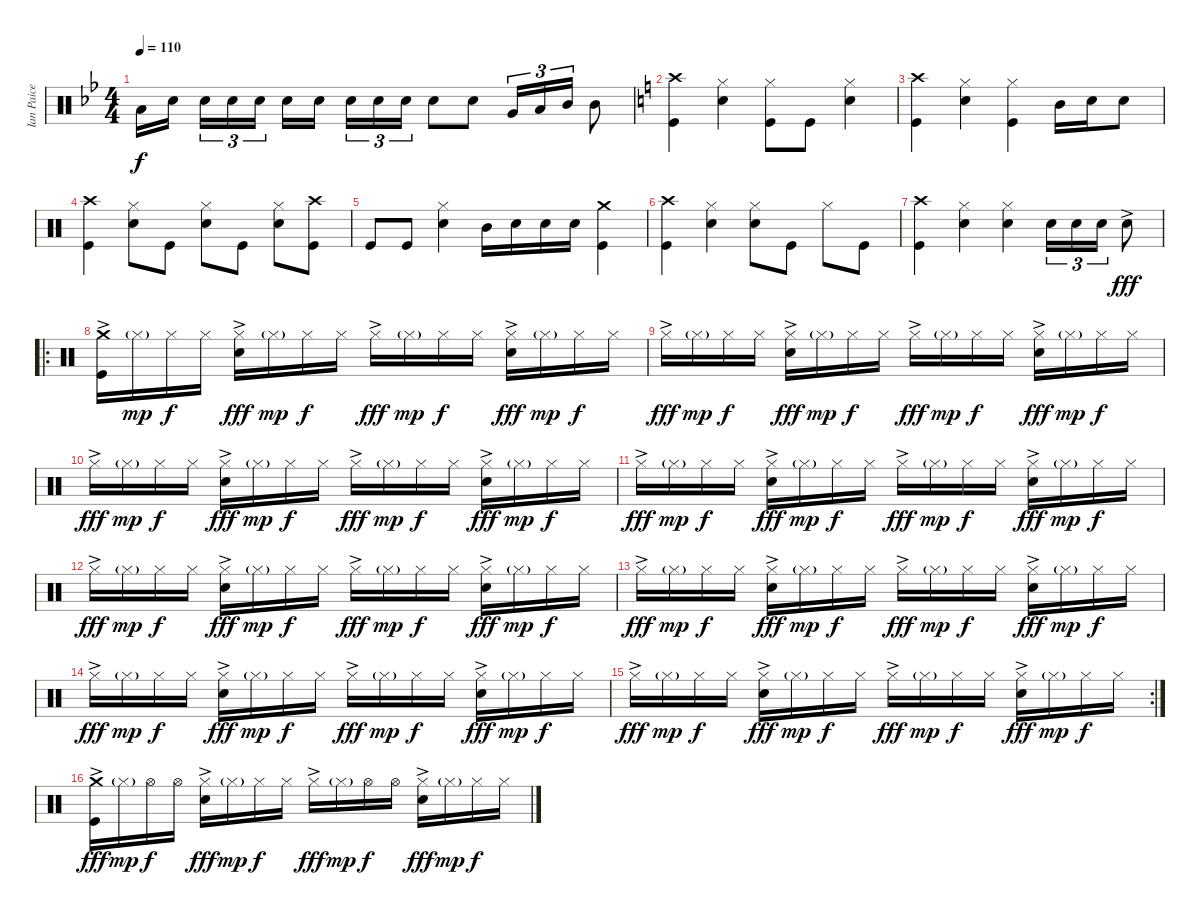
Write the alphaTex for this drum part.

\track ("Ian Paice" "Ian Paice") {instrument percussion}
\staff {score}
\articulation defaults
\ts (4 4)
\tempo 110
\clef neutral
\ks bb "Low Tom (hit)".16{dy f} "Electric Snare (hit)".16 "Electric Snare (hit)".16{tu (3 2)} "Electric Snare (hit)".16{tu (3 2)} "Electric Snare (hit)".16{tu (3 2)} "Electric Snare (hit)".16 "Electric Snare (hit)".16 "Electric Snare (hit)".16{tu (3 2)} "Electric Snare (hit)".16{tu (3 2)} "Electric Snare (hit)".16{tu (3 2)} "Electric Snare (hit)".8 "Electric Snare (hit)".8 "Very Low Tom (hit)".16{tu (3 2)} "Low Tom (hit)".16{tu (3 2)} "Mid Tom (hit)".16{tu (3 2)} "Mid Tom (hit)".8
|
\ks c
("Crash high (hit)" "Kick (hit)").4 ("Hi-Hat (closed)" "Electric Snare (hit)").4 ("Hi-Hat (closed)" "Kick (hit)").8 "Kick (hit)".8 ("Hi-Hat (closed)" "Electric Snare (hit)").4 |
("Crash high (hit)" "Kick (hit)").4 ("Hi-Hat (closed)" "Electric Snare (hit)").4 ("Hi-Hat (closed)" "Kick (hit)").4 "Mid Tom (hit)".16 "Electric Snare (hit)".16 "Electric Snare (hit)".8 |
("Crash high (hit)" "Kick (hit)").4 ("Hi-Hat (closed)" "Electric Snare (hit)").8 "Kick (hit)".8 ("Hi-Hat (closed)" "Electric Snare (hit)").8 "Kick (hit)".8 ("Hi-Hat (closed)" "Electric Snare (hit)").8 ("Crash high (hit)" "Kick (hit)").8 |
"Kick (hit)".8 "Kick (hit)".8 ("Hi-Hat (closed)" "Snare (hit) 2").4 "Mid Tom (hit)".16 "Electric Snare (hit)".16 "Electric Snare (hit)".16 "Electric Snare (hit)".16 ("Crash medium (hit)" "Kick (hit)").4 |
("Crash high (hit)" "Kick (hit)").4 ("Hi-Hat (closed)" "Electric Snare (hit)").4 ("Hi-Hat (closed)" "Electric Snare (hit)").8 "Kick (hit)".8 "Hi-Hat (closed)".8 "Kick (hit)".8 |
("Crash high (hit)" "Kick (hit)").4 ("Hi-Hat (closed)" "Electric Snare (hit)").4 ("Hi-Hat (closed)" "Electric Snare (hit)").4 "Electric Snare (hit)".16{tu (3 2)} "Electric Snare (hit)".16{tu (3 2)} "Electric Snare (hit)".16{tu (3 2)} "Electric Snare (hit)"{ac}.8{dy fff} |
\ro
("Crash medium (hit)"{ac} "Kick (hit)").16 "Hi-Hat (closed)"{g}.16{dy mp} "Hi-Hat (closed)".16{dy f} "Hi-Hat (closed)".16 ("Hi-Hat (closed)"{ac} "Electric Snare (hit)").16{dy fff} "Hi-Hat (closed)"{g}.16{dy mp} "Hi-Hat (closed)".16{dy f} "Hi-Hat (closed)".16 "Hi-Hat (closed)"{ac}.16{dy fff} "Hi-Hat (closed)"{g}.16{dy mp} "Hi-Hat (closed)".16{dy f} "Hi-Hat (closed)".16 ("Hi-Hat (closed)"{ac} "Electric Snare (hit)").16{dy fff} "Hi-Hat (closed)"{g}.16{dy mp} "Hi-Hat (closed)".16{dy f} "Hi-Hat (closed)".16 |
"Hi-Hat (closed)"{ac}.16{dy fff} "Hi-Hat (closed)"{g}.16{dy mp} "Hi-Hat (closed)".16{dy f} "Hi-Hat (closed)".16 ("Hi-Hat (closed)"{ac} "Electric Snare (hit)").16{dy fff} "Hi-Hat (closed)"{g}.16{dy mp} "Hi-Hat (closed)".16{dy f} "Hi-Hat (closed)".16 "Hi-Hat (closed)"{ac}.16{dy fff} "Hi-Hat (closed)"{g}.16{dy mp} "Hi-Hat (closed)".16{dy f} "Hi-Hat (closed)".16 ("Hi-Hat (closed)"{ac} "Electric Snare (hit)").16{dy fff} "Hi-Hat (closed)"{g}.16{dy mp} "Hi-Hat (closed)".16{dy f} "Hi-Hat (closed)".16 |
"Hi-Hat (closed)"{ac}.16{dy fff} "Hi-Hat (closed)"{g}.16{dy mp} "Hi-Hat (closed)".16{dy f} "Hi-Hat (closed)".16 ("Hi-Hat (closed)"{ac} "Electric Snare (hit)").16{dy fff} "Hi-Hat (closed)"{g}.16{dy mp} "Hi-Hat (closed)".16{dy f} "Hi-Hat (closed)".16 "Hi-Hat (closed)"{ac}.16{dy fff} "Hi-Hat (closed)"{g}.16{dy mp} "Hi-Hat (closed)".16{dy f} "Hi-Hat (closed)".16 ("Hi-Hat (closed)"{ac} "Electric Snare (hit)").16{dy fff} "Hi-Hat (closed)"{g}.16{dy mp} "Hi-Hat (closed)".16{dy f} "Hi-Hat (closed)".16 |
"Hi-Hat (closed)"{ac}.16{dy fff} "Hi-Hat (closed)"{g}.16{dy mp} "Hi-Hat (closed)".16{dy f} "Hi-Hat (closed)".16 ("Hi-Hat (closed)"{ac} "Electric Snare (hit)").16{dy fff} "Hi-Hat (closed)"{g}.16{dy mp} "Hi-Hat (closed)".16{dy f} "Hi-Hat (closed)".16 "Hi-Hat (closed)"{ac}.16{dy fff} "Hi-Hat (closed)"{g}.16{dy mp} "Hi-Hat (closed)".16{dy f} "Hi-Hat (closed)".16 ("Hi-Hat (closed)"{ac} "Electric Snare (hit)").16{dy fff} "Hi-Hat (closed)"{g}.16{dy mp} "Hi-Hat (closed)".16{dy f} "Hi-Hat (closed)".16 |
"Hi-Hat (closed)"{ac}.16{dy fff} "Hi-Hat (closed)"{g}.16{dy mp} "Hi-Hat (closed)".16{dy f} "Hi-Hat (closed)".16 ("Hi-Hat (closed)"{ac} "Electric Snare (hit)").16{dy fff} "Hi-Hat (closed)"{g}.16{dy mp} "Hi-Hat (closed)".16{dy f} "Hi-Hat (closed)".16 "Hi-Hat (closed)"{ac}.16{dy fff} "Hi-Hat (closed)"{g}.16{dy mp} "Hi-Hat (closed)".16{dy f} "Hi-Hat (closed)".16 ("Hi-Hat (closed)"{ac} "Electric Snare (hit)").16{dy fff} "Hi-Hat (closed)"{g}.16{dy mp} "Hi-Hat (closed)".16{dy f} "Hi-Hat (closed)".16 |
"Hi-Hat (closed)"{ac}.16{dy fff} "Hi-Hat (closed)"{g}.16{dy mp} "Hi-Hat (closed)".16{dy f} "Hi-Hat (closed)".16 ("Hi-Hat (closed)"{ac} "Electric Snare (hit)").16{dy fff} "Hi-Hat (closed)"{g}.16{dy mp} "Hi-Hat (closed)".16{dy f} "Hi-Hat (closed)".16 "Hi-Hat (closed)"{ac}.16{dy fff} "Hi-Hat (closed)"{g}.16{dy mp} "Hi-Hat (closed)".16{dy f} "Hi-Hat (closed)".16 ("Hi-Hat (closed)"{ac} "Electric Snare (hit)").16{dy fff} "Hi-Hat (closed)"{g}.16{dy mp} "Hi-Hat (closed)".16{dy f} "Hi-Hat (closed)".16 |
"Hi-Hat (closed)"{ac}.16{dy fff} "Hi-Hat (closed)"{g}.16{dy mp} "Hi-Hat (closed)".16{dy f} "Hi-Hat (closed)".16 ("Hi-Hat (closed)"{ac} "Electric Snare (hit)").16{dy fff} "Hi-Hat (closed)"{g}.16{dy mp} "Hi-Hat (closed)".16{dy f} "Hi-Hat (closed)".16 "Hi-Hat (closed)"{ac}.16{dy fff} "Hi-Hat (closed)"{g}.16{dy mp} "Hi-Hat (closed)".16{dy f} "Hi-Hat (closed)".16 ("Hi-Hat (closed)"{ac} "Electric Snare (hit)").16{dy fff} "Hi-Hat (closed)"{g}.16{dy mp} "Hi-Hat (closed)".16{dy f} "Hi-Hat (closed)".16 |
\rc 2 "Hi-Hat (closed)"{ac}.16{dy fff} "Hi-Hat (closed)"{g}.16{dy mp} "Hi-Hat (closed)".16{dy f} "Hi-Hat (closed)".16
("Hi-Hat (closed)"{ac} "Electric Snare (hit)").16{dy fff} "Hi-Hat (closed)"{g}.16{dy mp} "Hi-Hat (closed)".16{dy f} "Hi-Hat (closed)".16 "Hi-Hat (closed)"{ac}.16{dy fff} "Hi-Hat (closed)"{g}.16{dy mp} "Hi-Hat (closed)".16{dy f} "Hi-Hat (closed)".16 ("Hi-Hat (closed)"{ac} "Electric Snare (hit)").16{dy fff} "Hi-Hat (closed)"{g}.16{dy mp} "Hi-Hat (closed)".16{dy f} "Hi-Hat (closed)".16 |
("Crash medium (hit)"{ac} "Kick (hit)").16{dy fff} "Hi-Hat (closed)"{g}.16{dy mp} "Hi-Hat (open)".16{dy f} "Hi-Hat (open)".16 ("Hi-Hat (closed)"{ac} "Electric Snare (hit)").16{dy fff} "Hi-Hat (closed)"{g}.16{dy mp} "Hi-Hat (closed)".16{dy f} "Hi-Hat (closed)".16 "Hi-Hat (closed)"{ac}.16{dy fff} "Hi-Hat (closed)"{g}.16{dy mp} "Hi-Hat (open)".16{dy f} "Hi-Hat (open)".16 ("Hi-Hat (closed)"{ac} "Electric Snare (hit)").16{dy fff} "Hi-Hat (closed)"{g}.16{dy mp} "Hi-Hat (closed)".16{dy f} "Hi-Hat (closed)".16
